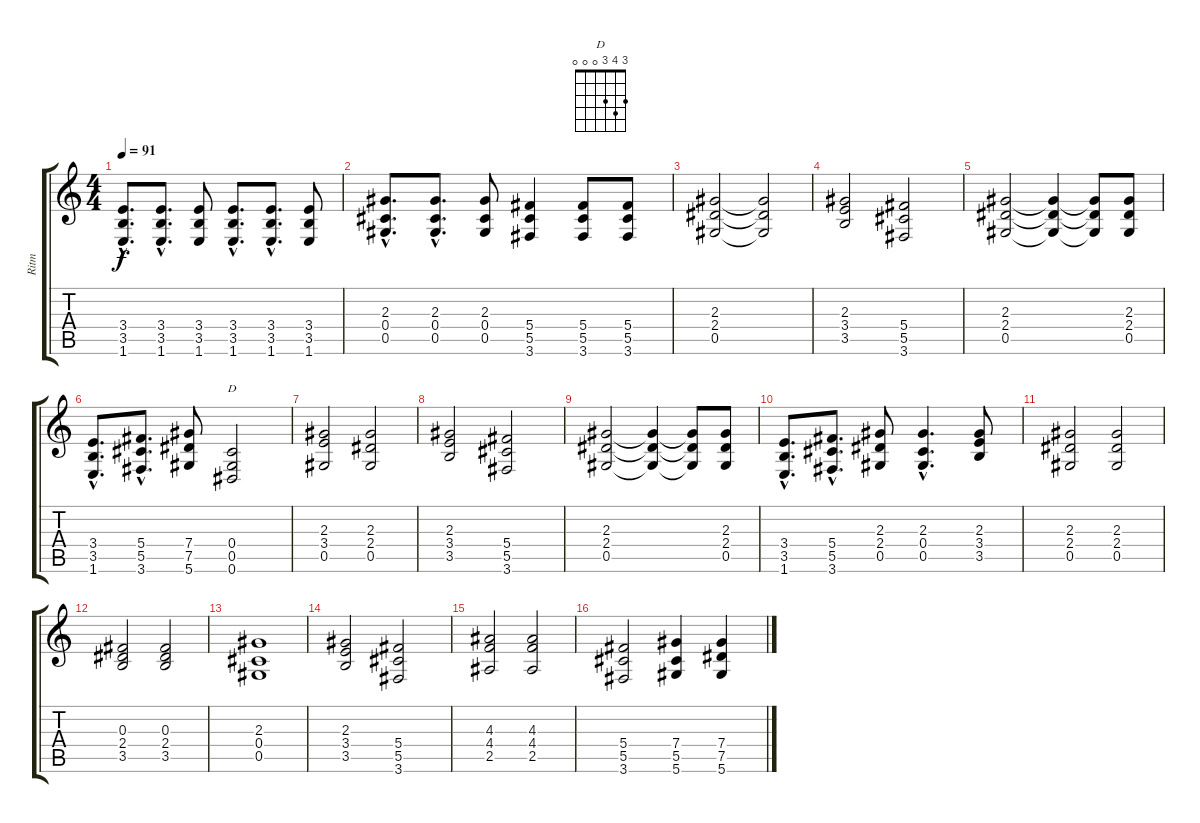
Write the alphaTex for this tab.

\track ("Ritm" "Ritm") {instrument distortionguitar}
\staff {score tabs}
\tuning (Eb4 Bb3 Gb3 Db3 Ab2 Eb2) {hide}
\chord ("D" 3 4 3 0 0 0)
\ts (4 4)
\tempo 91
\clef g2
\ks c
(3.4{hac} 3.5{hac} 1.6{hac}).8{d dy f} (3.4{hac} 3.5{hac} 1.6{hac}).8{d} (3.4 3.5 1.6).8 (3.4{hac} 3.5{hac} 1.6{hac}).8{d} (3.4{hac} 3.5{hac} 1.6{hac}).8{d} (3.4 3.5 1.6).8 |
(2.3{hac} 0.4{hac} 0.5{hac}).8{d} (2.3{hac} 0.4{hac} 0.5{hac}).8{d} (2.3 0.4 0.5).8 (5.4 5.5 3.6).4 (5.4 5.5 3.6).8 (5.4 5.5 3.6).8 |
(2.3 2.4 0.5).2 (2.3{t} 2.4{t} 0.5{t}).2 |
(2.3 3.4 3.5).2 (5.4 5.5 3.6).2 |
(2.3 2.4 0.5).2 (2.3{t} 2.4{t} 0.5{t}).4 (2.3{t} 2.4{t} 0.5{t}).8 (2.3 2.4 0.5).8 |
(3.4{hac} 3.5{hac} 1.6{hac}).8{d} (5.4{hac} 5.5{hac} 3.6{hac}).8{d} (7.4 7.5 5.6).8 (0.4 0.5 0.6).2{ch "D"} |
(2.3 3.4 0.5).2 (2.3 2.4 0.5).2 |
(2.3 3.4 3.5).2 (5.4 5.5 3.6).2 |
(2.3 2.4 0.5).2 (2.3{t} 2.4{t} 0.5{t}).4 (2.3{t} 2.4{t} 0.5{t}).8 (2.3 2.4 0.5).8 |
(3.4{hac} 3.5{hac} 1.6{hac}).8{d} (5.4{hac} 5.5{hac} 3.6{hac}).8{d} (2.3 2.4 0.5).8 (2.3{hac} 0.4{hac} 0.5{hac}).4{d} (2.3 3.4 3.5).8 |
(2.3 2.4 0.5).2 (2.3 2.4 0.5).2 |
(0.3 2.4 3.5).2 (0.3 2.4 3.5).2 |
(2.3 0.4 0.5).1 |
(2.3 3.4 3.5).2 (5.4 5.5 3.6).2 |
(4.3 4.4 2.5).2 (4.3 4.4 2.5).2 |
(5.4 5.5 3.6).2 (7.4 5.5 5.6).4 (7.4 7.5 5.6).4
